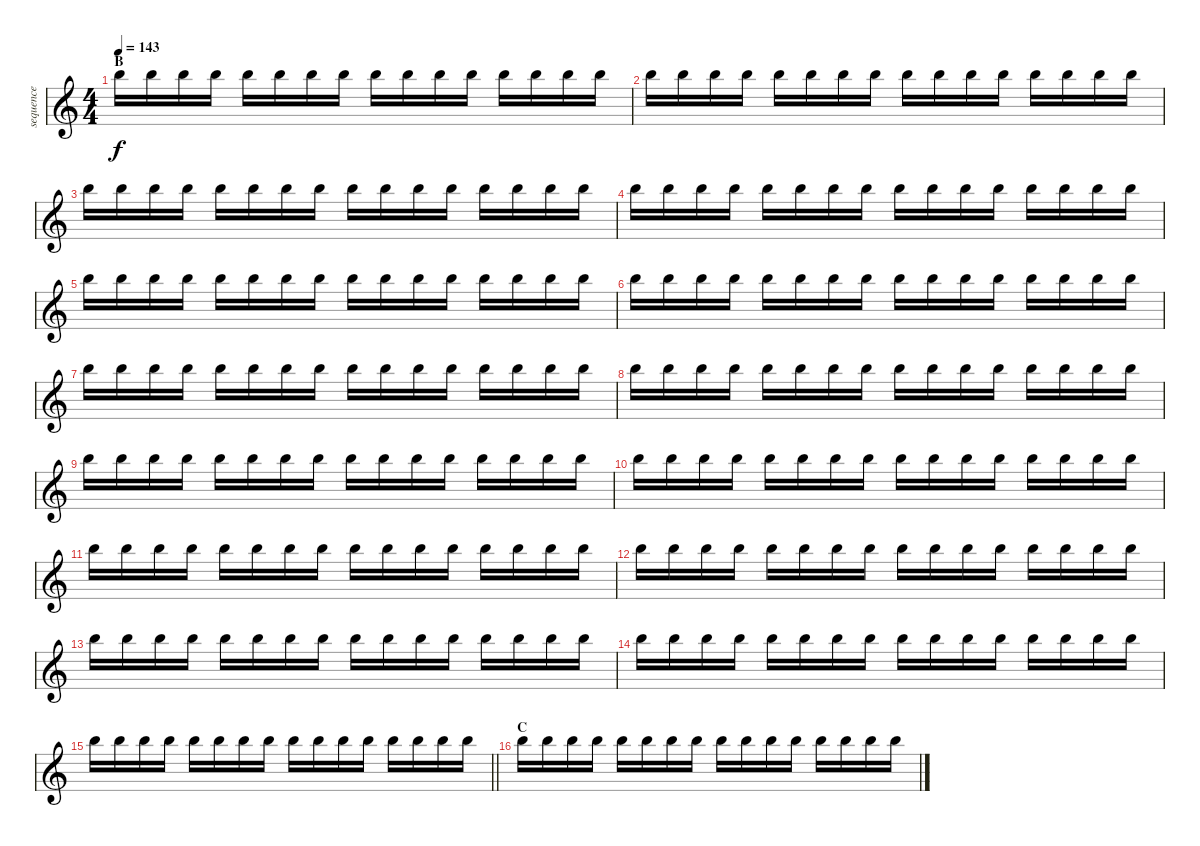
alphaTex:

\track ("sequence" "sequence") {instrument lead1square}
\staff {score}
\tuning (Eb5 Bb4 Gb4 Db4 Ab3 Eb3) {hide}
\ts (4 4)
\section ("" "B")
\tempo 143
\clef g2
\ks c
8.1.16{dy f} 8.1.16 8.1.16 8.1.16 8.1.16 8.1.16 8.1.16 8.1.16 8.1.16 8.1.16 8.1.16 8.1.16 8.1.16 8.1.16 8.1.16 8.1.16 |
8.1.16 8.1.16 8.1.16 8.1.16 8.1.16 8.1.16 8.1.16 8.1.16 8.1.16 8.1.16 8.1.16 8.1.16 8.1.16 8.1.16 8.1.16 8.1.16 |
8.1.16 8.1.16 8.1.16 8.1.16 8.1.16 8.1.16 8.1.16 8.1.16 8.1.16 8.1.16 8.1.16 8.1.16 8.1.16 8.1.16 8.1.16 8.1.16 |
8.1.16 8.1.16 8.1.16 8.1.16 8.1.16 8.1.16 8.1.16 8.1.16 8.1.16 8.1.16 8.1.16 8.1.16 8.1.16 8.1.16 8.1.16 8.1.16 |
8.1.16 8.1.16 8.1.16 8.1.16 8.1.16 8.1.16 8.1.16 8.1.16 8.1.16 8.1.16 8.1.16 8.1.16 8.1.16 8.1.16 8.1.16 8.1.16 |
8.1.16 8.1.16 8.1.16 8.1.16 8.1.16 8.1.16 8.1.16 8.1.16 8.1.16 8.1.16 8.1.16 8.1.16 8.1.16 8.1.16 8.1.16 8.1.16 |
8.1.16 8.1.16 8.1.16 8.1.16 8.1.16 8.1.16 8.1.16 8.1.16 8.1.16 8.1.16 8.1.16 8.1.16 8.1.16 8.1.16 8.1.16 8.1.16 |
8.1.16 8.1.16 8.1.16 8.1.16 8.1.16 8.1.16 8.1.16 8.1.16 8.1.16 8.1.16 8.1.16 8.1.16 8.1.16 8.1.16 8.1.16 8.1.16 |
8.1.16 8.1.16 8.1.16 8.1.16 8.1.16 8.1.16 8.1.16 8.1.16 8.1.16 8.1.16 8.1.16 8.1.16 8.1.16 8.1.16 8.1.16 8.1.16 |
8.1.16 8.1.16 8.1.16 8.1.16 8.1.16 8.1.16 8.1.16 8.1.16 8.1.16 8.1.16 8.1.16 8.1.16 8.1.16 8.1.16 8.1.16 8.1.16 |
8.1.16 8.1.16 8.1.16 8.1.16 8.1.16 8.1.16 8.1.16 8.1.16 8.1.16 8.1.16 8.1.16 8.1.16 8.1.16 8.1.16 8.1.16 8.1.16 |
8.1.16 8.1.16 8.1.16 8.1.16 8.1.16 8.1.16 8.1.16 8.1.16 8.1.16 8.1.16 8.1.16 8.1.16 8.1.16 8.1.16 8.1.16 8.1.16 |
8.1.16 8.1.16 8.1.16 8.1.16 8.1.16 8.1.16 8.1.16 8.1.16 8.1.16 8.1.16 8.1.16 8.1.16 8.1.16 8.1.16 8.1.16 8.1.16 |
8.1.16 8.1.16 8.1.16 8.1.16 8.1.16 8.1.16 8.1.16 8.1.16 8.1.16 8.1.16 8.1.16 8.1.16 8.1.16 8.1.16 8.1.16 8.1.16 |
\barLineRight lightlight
8.1.16 8.1.16 8.1.16 8.1.16 8.1.16 8.1.16 8.1.16 8.1.16 8.1.16 8.1.16 8.1.16 8.1.16 8.1.16 8.1.16 8.1.16 8.1.16 |
\section ("" "C")
8.1.16 8.1.16 8.1.16 8.1.16 8.1.16 8.1.16 8.1.16 8.1.16 8.1.16 8.1.16 8.1.16 8.1.16 8.1.16 8.1.16 8.1.16 8.1.16
